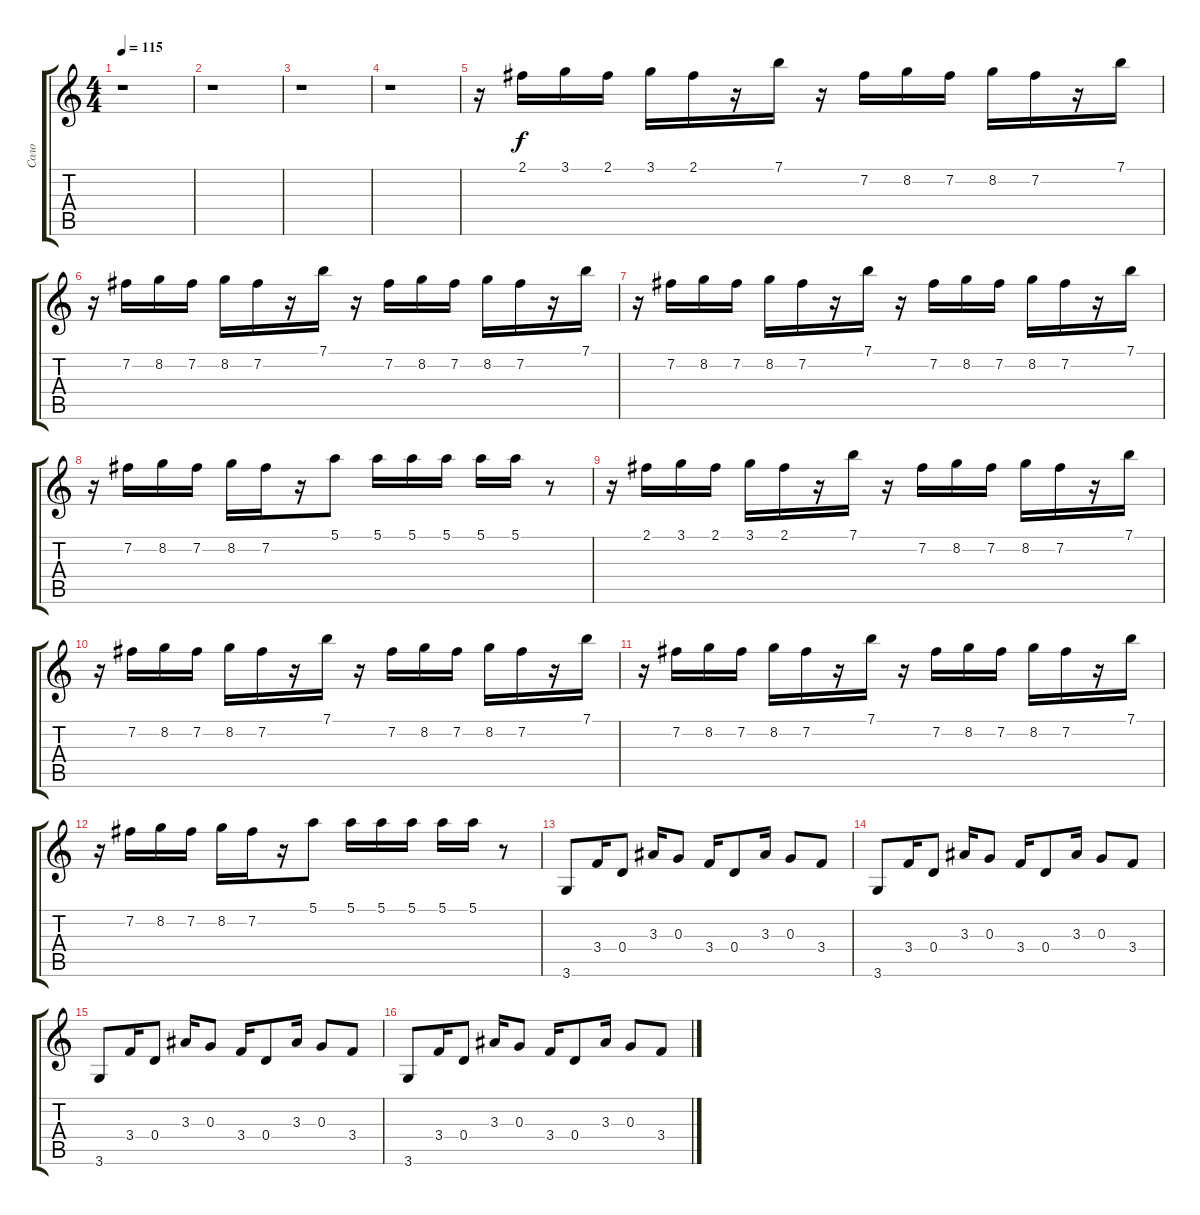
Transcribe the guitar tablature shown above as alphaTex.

\track ("Соло" "Соло") {instrument distortionguitar}
\staff {score tabs}
\tuning (E4 B3 G3 D3 A2 E2) {hide}
\ts (4 4)
\tempo 115
\clef g2
\ks c
r.1{dy f} |
r.1 |
r.1 |
r.1 |
r.16 2.1.16 3.1.16 2.1.16 3.1.16 2.1.16 r.16 7.1.16 r.16 7.2.16 8.2.16 7.2.16 8.2.16 7.2.16 r.16 7.1.16 |
r.16 7.2.16 8.2.16 7.2.16 8.2.16 7.2.16 r.16 7.1.16 r.16 7.2.16 8.2.16 7.2.16 8.2.16 7.2.16 r.16 7.1.16 |
r.16 7.2.16 8.2.16 7.2.16 8.2.16 7.2.16 r.16 7.1.16 r.16 7.2.16 8.2.16 7.2.16 8.2.16 7.2.16 r.16 7.1.16 |
r.16 7.2.16 8.2.16 7.2.16 8.2.16 7.2.16 r.16 5.1.8 5.1.16 5.1.16 5.1.16 5.1.16 5.1.16 r.8 |
r.16 2.1.16 3.1.16 2.1.16 3.1.16 2.1.16 r.16 7.1.16 r.16 7.2.16 8.2.16 7.2.16 8.2.16 7.2.16 r.16 7.1.16 |
r.16 7.2.16 8.2.16 7.2.16 8.2.16 7.2.16 r.16 7.1.16 r.16 7.2.16 8.2.16 7.2.16 8.2.16 7.2.16 r.16 7.1.16 |
r.16 7.2.16 8.2.16 7.2.16 8.2.16 7.2.16 r.16 7.1.16 r.16 7.2.16 8.2.16 7.2.16 8.2.16 7.2.16 r.16 7.1.16 |
r.16 7.2.16 8.2.16 7.2.16 8.2.16 7.2.16 r.16 5.1.8 5.1.16 5.1.16 5.1.16 5.1.16 5.1.16 r.8 |
3.6.8 3.4.16 0.4.8 3.3.16 0.3.8 3.4.16 0.4.8 3.3.16 0.3.8 3.4.8 |
3.6.8 3.4.16 0.4.8 3.3.16 0.3.8 3.4.16 0.4.8 3.3.16 0.3.8 3.4.8 |
3.6.8 3.4.16 0.4.8 3.3.16 0.3.8 3.4.16 0.4.8 3.3.16 0.3.8 3.4.8 |
3.6.8 3.4.16 0.4.8 3.3.16 0.3.8 3.4.16 0.4.8 3.3.16 0.3.8 3.4.8
